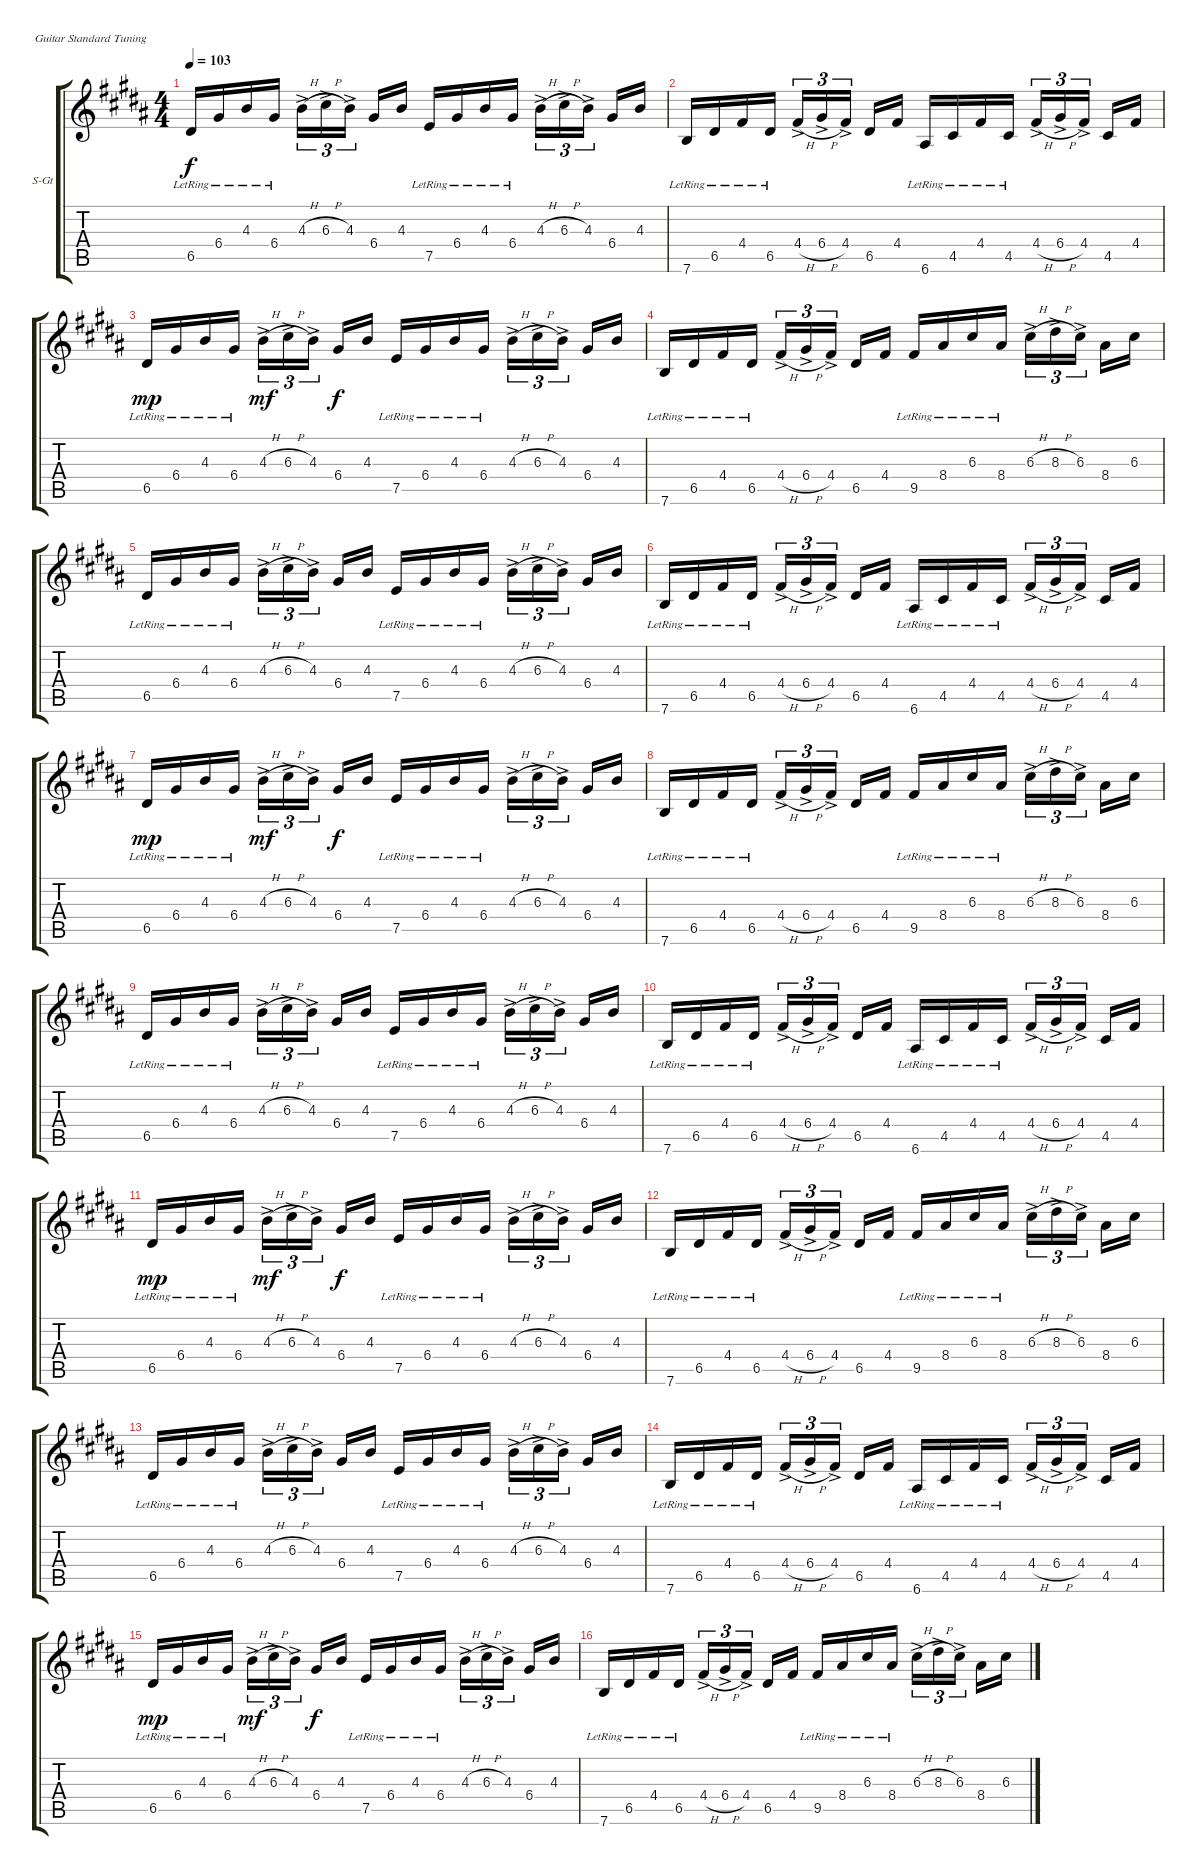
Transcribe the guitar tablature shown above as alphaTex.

\defaultSystemsLayout 4
\bracketExtendMode groupsimilarinstruments
\firstSystemTrackNameOrientation horizontal
\otherSystemsTrackNameOrientation horizontal
\track ("Acoustick guitar" "S-Gt") {instrument acousticguitarsteel}
\staff {score tabs}
\tuning (E4 B3 G3 D3 A2 E2)
\ts (4 4)
\tempo 103
\clef g2
\ks b
6.5{lr}.16{dy f} 6.4{lr}.16 4.3{lr}.16 6.4{lr}.16 4.3{h ac}.16{tu (3 2)} 6.3{h ac}.16{tu (3 2)} 4.3{ac}.16{tu (3 2)} 6.4.16 4.3.16 7.5{lr}.16 6.4{lr}.16 4.3{lr}.16 6.4{lr}.16 4.3{h ac}.16{tu (3 2)} 6.3{h ac}.16{tu (3 2)} 4.3{ac}.16{tu (3 2)} 6.4.16 4.3.16 |
7.6{lr}.16 6.5{lr}.16 4.4{lr}.16 6.5{lr}.16 4.4{h ac}.16{tu (3 2)} 6.4{h ac}.16{tu (3 2)} 4.4{ac}.16{tu (3 2)} 6.5.16 4.4.16 6.6{lr}.16 4.5{lr}.16 4.4{lr}.16 4.5{lr}.16 4.4{h ac}.16{tu (3 2)} 6.4{h ac}.16{tu (3 2)} 4.4{ac}.16{tu (3 2)} 4.5.16 4.4.16 |
6.5{lr}.16{dy mp} 6.4{lr}.16 4.3{lr}.16 6.4{lr}.16 4.3{h ac}.16{tu (3 2) dy mf} 6.3{h ac}.16{tu (3 2)} 4.3{ac}.16{tu (3 2)} 6.4.16{dy f} 4.3.16 7.5{lr}.16 6.4{lr}.16 4.3{lr}.16 6.4{lr}.16 4.3{h ac}.16{tu (3 2)} 6.3{h ac}.16{tu (3 2)} 4.3{ac}.16{tu (3 2)} 6.4.16 4.3.16 |
7.6{lr}.16 6.5{lr}.16 4.4{lr}.16 6.5{lr}.16 4.4{h ac}.16{tu (3 2)} 6.4{h ac}.16{tu (3 2)} 4.4{ac}.16{tu (3 2)} 6.5.16 4.4.16 9.5{lr}.16 8.4{lr}.16 6.3{lr}.16 8.4{lr}.16 6.3{h ac}.16{tu (3 2)} 8.3{h ac}.16{tu (3 2)} 6.3{ac}.16{tu (3 2)} 8.4.16 6.3.16 |
6.5{lr}.16 6.4{lr}.16 4.3{lr}.16 6.4{lr}.16 4.3{h ac}.16{tu (3 2)} 6.3{h ac}.16{tu (3 2)} 4.3{ac}.16{tu (3 2)} 6.4.16 4.3.16 7.5{lr}.16 6.4{lr}.16 4.3{lr}.16 6.4{lr}.16 4.3{h ac}.16{tu (3 2)} 6.3{h ac}.16{tu (3 2)} 4.3{ac}.16{tu (3 2)} 6.4.16 4.3.16 |
7.6{lr}.16 6.5{lr}.16 4.4{lr}.16 6.5{lr}.16 4.4{h ac}.16{tu (3 2)} 6.4{h ac}.16{tu (3 2)} 4.4{ac}.16{tu (3 2)} 6.5.16 4.4.16 6.6{lr}.16 4.5{lr}.16 4.4{lr}.16 4.5{lr}.16 4.4{h ac}.16{tu (3 2)} 6.4{h ac}.16{tu (3 2)} 4.4{ac}.16{tu (3 2)} 4.5.16 4.4.16 |
6.5{lr}.16{dy mp} 6.4{lr}.16 4.3{lr}.16 6.4{lr}.16 4.3{h ac}.16{tu (3 2) dy mf} 6.3{h ac}.16{tu (3 2)} 4.3{ac}.16{tu (3 2)} 6.4.16{dy f} 4.3.16 7.5{lr}.16 6.4{lr}.16 4.3{lr}.16 6.4{lr}.16 4.3{h ac}.16{tu (3 2)} 6.3{h ac}.16{tu (3 2)} 4.3{ac}.16{tu (3 2)} 6.4.16 4.3.16 |
7.6{lr}.16 6.5{lr}.16 4.4{lr}.16 6.5{lr}.16 4.4{h ac}.16{tu (3 2)} 6.4{h ac}.16{tu (3 2)} 4.4{ac}.16{tu (3 2)} 6.5.16 4.4.16 9.5{lr}.16 8.4{lr}.16 6.3{lr}.16 8.4{lr}.16 6.3{h ac}.16{tu (3 2)} 8.3{h ac}.16{tu (3 2)} 6.3{ac}.16{tu (3 2)} 8.4.16 6.3.16 |
6.5{lr}.16 6.4{lr}.16 4.3{lr}.16 6.4{lr}.16 4.3{h ac}.16{tu (3 2)} 6.3{h ac}.16{tu (3 2)} 4.3{ac}.16{tu (3 2)} 6.4.16 4.3.16 7.5{lr}.16 6.4{lr}.16 4.3{lr}.16 6.4{lr}.16 4.3{h ac}.16{tu (3 2)} 6.3{h ac}.16{tu (3 2)} 4.3{ac}.16{tu (3 2)} 6.4.16 4.3.16 |
7.6{lr}.16 6.5{lr}.16 4.4{lr}.16 6.5{lr}.16 4.4{h ac}.16{tu (3 2)} 6.4{h ac}.16{tu (3 2)} 4.4{ac}.16{tu (3 2)} 6.5.16 4.4.16 6.6{lr}.16 4.5{lr}.16 4.4{lr}.16 4.5{lr}.16 4.4{h ac}.16{tu (3 2)} 6.4{h ac}.16{tu (3 2)} 4.4{ac}.16{tu (3 2)} 4.5.16 4.4.16 |
6.5{lr}.16{dy mp} 6.4{lr}.16 4.3{lr}.16 6.4{lr}.16 4.3{h ac}.16{tu (3 2) dy mf} 6.3{h ac}.16{tu (3 2)} 4.3{ac}.16{tu (3 2)} 6.4.16{dy f} 4.3.16 7.5{lr}.16 6.4{lr}.16 4.3{lr}.16 6.4{lr}.16 4.3{h ac}.16{tu (3 2)} 6.3{h ac}.16{tu (3 2)} 4.3{ac}.16{tu (3 2)} 6.4.16 4.3.16 |
7.6{lr}.16 6.5{lr}.16 4.4{lr}.16 6.5{lr}.16 4.4{h ac}.16{tu (3 2)} 6.4{h ac}.16{tu (3 2)} 4.4{ac}.16{tu (3 2)} 6.5.16 4.4.16 9.5{lr}.16 8.4{lr}.16 6.3{lr}.16 8.4{lr}.16 6.3{h ac}.16{tu (3 2)} 8.3{h ac}.16{tu (3 2)} 6.3{ac}.16{tu (3 2)} 8.4.16 6.3.16 |
6.5{lr}.16 6.4{lr}.16 4.3{lr}.16 6.4{lr}.16 4.3{h ac}.16{tu (3 2)} 6.3{h ac}.16{tu (3 2)} 4.3{ac}.16{tu (3 2)} 6.4.16 4.3.16 7.5{lr}.16 6.4{lr}.16 4.3{lr}.16 6.4{lr}.16 4.3{h ac}.16{tu (3 2)} 6.3{h ac}.16{tu (3 2)} 4.3{ac}.16{tu (3 2)} 6.4.16 4.3.16 |
7.6{lr}.16 6.5{lr}.16 4.4{lr}.16 6.5{lr}.16 4.4{h ac}.16{tu (3 2)} 6.4{h ac}.16{tu (3 2)} 4.4{ac}.16{tu (3 2)} 6.5.16 4.4.16 6.6{lr}.16 4.5{lr}.16 4.4{lr}.16 4.5{lr}.16 4.4{h ac}.16{tu (3 2)} 6.4{h ac}.16{tu (3 2)} 4.4{ac}.16{tu (3 2)} 4.5.16 4.4.16 |
6.5{lr}.16{dy mp} 6.4{lr}.16 4.3{lr}.16 6.4{lr}.16 4.3{h ac}.16{tu (3 2) dy mf} 6.3{h ac}.16{tu (3 2)} 4.3{ac}.16{tu (3 2)} 6.4.16{dy f} 4.3.16 7.5{lr}.16 6.4{lr}.16 4.3{lr}.16 6.4{lr}.16 4.3{h ac}.16{tu (3 2)} 6.3{h ac}.16{tu (3 2)} 4.3{ac}.16{tu (3 2)} 6.4.16 4.3.16 |
7.6{lr}.16 6.5{lr}.16 4.4{lr}.16 6.5{lr}.16 4.4{h ac}.16{tu (3 2)} 6.4{h ac}.16{tu (3 2)} 4.4{ac}.16{tu (3 2)} 6.5.16 4.4.16 9.5{lr}.16 8.4{lr}.16 6.3{lr}.16 8.4{lr}.16 6.3{h ac}.16{tu (3 2)} 8.3{h ac}.16{tu (3 2)} 6.3{ac}.16{tu (3 2)} 8.4.16 6.3.16
